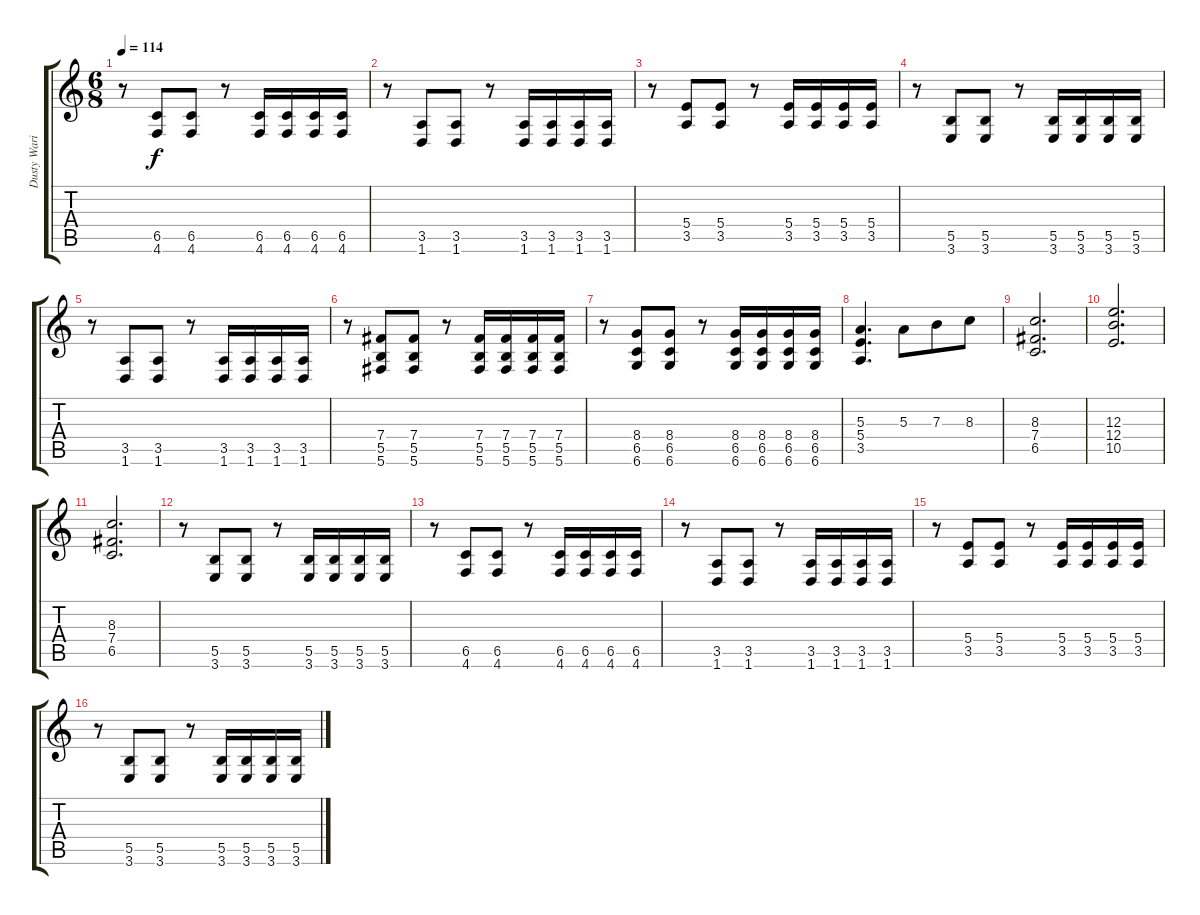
\track ("Dusty Waring" "Dusty Wari") {instrument distortionguitar}
\staff {score tabs}
\tuning (Db4 Ab3 E3 B2 Gb2 Db2) {hide}
\ts (6 8)
\tempo 114
\clef g2
\ks c
r.8{dy f} (6.5 4.6).8 (6.5 4.6).8 r.8 (6.5 4.6).16 (6.5 4.6).16 (6.5 4.6).16 (6.5 4.6).16 |
r.8 (3.5 1.6).8 (3.5 1.6).8 r.8 (3.5 1.6).16 (3.5 1.6).16 (3.5 1.6).16 (3.5 1.6).16 |
r.8 (5.4 3.5).8 (5.4 3.5).8 r.8 (5.4 3.5).16 (5.4 3.5).16 (5.4 3.5).16 (5.4 3.5).16 |
r.8 (5.5 3.6).8 (5.5 3.6).8 r.8 (5.5 3.6).16 (5.5 3.6).16 (5.5 3.6).16 (5.5 3.6).16 |
r.8 (3.5 1.6).8 (3.5 1.6).8 r.8 (3.5 1.6).16 (3.5 1.6).16 (3.5 1.6).16 (3.5 1.6).16 |
r.8 (7.4 5.5 5.6).8 (7.4 5.5 5.6).8 r.8 (7.4 5.5 5.6).16 (7.4 5.5 5.6).16 (7.4 5.5 5.6).16 (7.4 5.5 5.6).16 |
r.8 (8.4 6.5 6.6).8 (8.4 6.5 6.6).8 r.8 (8.4 6.5 6.6).16 (8.4 6.5 6.6).16 (8.4 6.5 6.6).16 (8.4 6.5 6.6).16 |
(5.3 5.4 3.5).4{d} 5.3.8 7.3.8 8.3.8 |
(8.3 7.4 6.5).2{d} |
(12.3 12.4 10.5).2{d} |
(8.3 7.4 6.5).2{d} |
r.8 (5.5 3.6).8 (5.5 3.6).8 r.8 (5.5 3.6).16 (5.5 3.6).16 (5.5 3.6).16 (5.5 3.6).16 |
r.8 (6.5 4.6).8 (6.5 4.6).8 r.8 (6.5 4.6).16 (6.5 4.6).16 (6.5 4.6).16 (6.5 4.6).16 |
r.8 (3.5 1.6).8 (3.5 1.6).8 r.8 (3.5 1.6).16 (3.5 1.6).16 (3.5 1.6).16 (3.5 1.6).16 |
r.8 (5.4 3.5).8 (5.4 3.5).8 r.8 (5.4 3.5).16 (5.4 3.5).16 (5.4 3.5).16 (5.4 3.5).16 |
r.8 (5.5 3.6).8 (5.5 3.6).8 r.8 (5.5 3.6).16 (5.5 3.6).16 (5.5 3.6).16 (5.5 3.6).16
